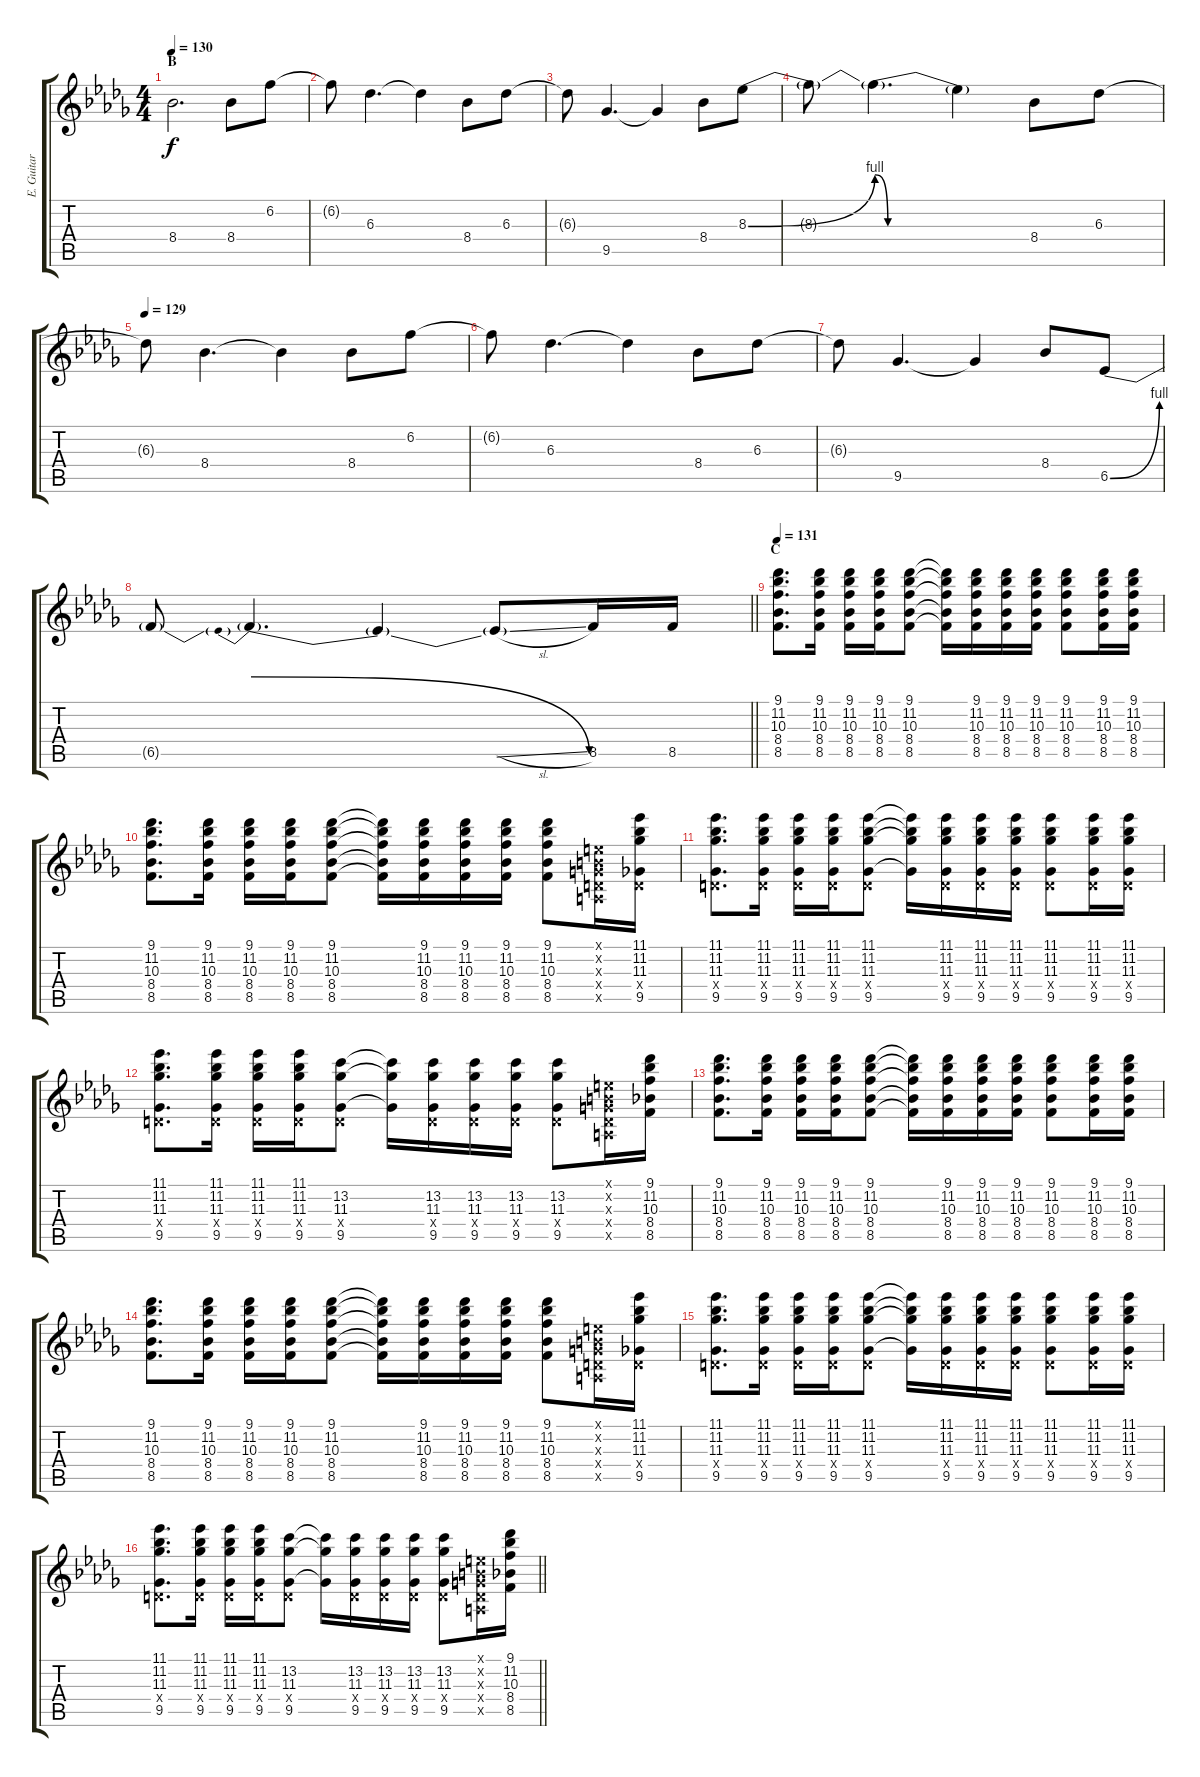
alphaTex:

\track ("E. Guitar II" "E. Guitar ") {instrument overdrivenguitar}
\staff {score tabs}
\tuning (E4 B3 G3 D3 A2 E2) {hide}
\ts (4 4)
\section ("" "B")
\tempo 130
\clef g2
\ks db
8.4.2{d dy f} 8.4.8 6.2.8 |
6.2{t}.8 6.3.4{d} 6.3{t}.4 8.4.8 6.3.8 |
6.3{t}.8 9.5.4{d} 9.5{t}.4 8.4.8 8.3{be (bend 0 0 60 4)}.8 |
8.3{t}.8 8.3{be (custom 0 4 5 0 13 0 30 0 60 0) t}.4{d} 8.3{t}.4 8.4.8 6.3.8 |
\tempo 129
6.3{t}.8 8.4.4{d} 8.4{t}.4 8.4.8 6.2.8 |
6.2{t}.8 6.3.4{d} 6.3{t}.4 8.4.8 6.3.8 |
6.3{t}.8 9.5.4{d} 9.5{t}.4 8.4.8 6.5{be (bend 0 0 60 4)}.8 |
\barLineRight lightlight
6.5{t}.8 6.5{be (prebendrelease 0 4 60 0) t}.4{d} 6.5{t}.4 6.5{sl t}.8 8.5.16 8.5.16 |
\section ("" "C")
\tempo 131
(9.1 11.2 10.3 8.4 8.5).8{d} (9.1 11.2 10.3 8.4 8.5).16 (9.1 11.2 10.3 8.4 8.5).16 (9.1 11.2 10.3 8.4 8.5).16 (9.1 11.2 10.3 8.4 8.5).8 (9.1{t} 11.2{t} 10.3{t} 8.4{t} 8.5{t}).16 (9.1 11.2 10.3 8.4 8.5).16 (9.1 11.2 10.3 8.4 8.5).16 (9.1 11.2 10.3 8.4 8.5).16 (9.1 11.2 10.3 8.4 8.5).8 (9.1 11.2 10.3 8.4 8.5).16 (9.1 11.2 10.3 8.4 8.5).16 |
(9.1 11.2 10.3 8.4 8.5).8{d} (9.1 11.2 10.3 8.4 8.5).16 (9.1 11.2 10.3 8.4 8.5).16 (9.1 11.2 10.3 8.4 8.5).16 (9.1 11.2 10.3 8.4 8.5).8 (9.1{t} 11.2{t} 10.3{t} 8.4{t} 8.5{t}).16 (9.1 11.2 10.3 8.4 8.5).16 (9.1 11.2 10.3 8.4 8.5).16 (9.1 11.2 10.3 8.4 8.5).16 (9.1 11.2 10.3 8.4 8.5).8 (0.1{x} 0.2{x} 0.3{x} 0.4{x} 0.5{x}).16 (11.1 11.2 11.3 0.4{x} 9.5).16 |
(11.1 11.2 11.3 0.4{x} 9.5).8{d} (11.1 11.2 11.3 0.4{x} 9.5).16 (11.1 11.2 11.3 0.4{x} 9.5).16 (11.1 11.2 11.3 0.4{x} 9.5).16 (11.1 11.2 11.3 0.4{x} 9.5).8 (11.1{t} 11.2{t} 11.3{t} 9.5{t}).16 (11.1 11.2 11.3 0.4{x} 9.5).16 (11.1 11.2 11.3 0.4{x} 9.5).16 (11.1 11.2 11.3 0.4{x} 9.5).16 (11.1 11.2 11.3 0.4{x} 9.5).8 (11.1 11.2 11.3 0.4{x} 9.5).16 (11.1 11.2 11.3 0.4{x} 9.5).16 |
(11.1 11.2 11.3 0.4{x} 9.5).8{d} (11.1 11.2 11.3 0.4{x} 9.5).16 (11.1 11.2 11.3 0.4{x} 9.5).16 (11.1 11.2 11.3 0.4{x} 9.5).16 (13.2 11.3 0.4{x} 9.5).8 (13.2{t} 11.3{t} 9.5{t}).16 (13.2 11.3 0.4{x} 9.5).16 (13.2 11.3 0.4{x} 9.5).16 (13.2 11.3 0.4{x} 9.5).16 (13.2 11.3 0.4{x} 9.5).8 (0.1{x} 0.2{x} 0.3{x} 0.4{x} 0.5{x}).16 (9.1 11.2 10.3 8.4 8.5).16 |
(9.1 11.2 10.3 8.4 8.5).8{d} (9.1 11.2 10.3 8.4 8.5).16 (9.1 11.2 10.3 8.4 8.5).16 (9.1 11.2 10.3 8.4 8.5).16 (9.1 11.2 10.3 8.4 8.5).8 (9.1{t} 11.2{t} 10.3{t} 8.4{t} 8.5{t}).16 (9.1 11.2 10.3 8.4 8.5).16 (9.1 11.2 10.3 8.4 8.5).16 (9.1 11.2 10.3 8.4 8.5).16 (9.1 11.2 10.3 8.4 8.5).8 (9.1 11.2 10.3 8.4 8.5).16 (9.1 11.2 10.3 8.4 8.5).16 |
(9.1 11.2 10.3 8.4 8.5).8{d} (9.1 11.2 10.3 8.4 8.5).16 (9.1 11.2 10.3 8.4 8.5).16 (9.1 11.2 10.3 8.4 8.5).16 (9.1 11.2 10.3 8.4 8.5).8 (9.1{t} 11.2{t} 10.3{t} 8.4{t} 8.5{t}).16 (9.1 11.2 10.3 8.4 8.5).16 (9.1 11.2 10.3 8.4 8.5).16 (9.1 11.2 10.3 8.4 8.5).16 (9.1 11.2 10.3 8.4 8.5).8 (0.1{x} 0.2{x} 0.3{x} 0.4{x} 0.5{x}).16 (11.1 11.2 11.3 0.4{x} 9.5).16 |
(11.1 11.2 11.3 0.4{x} 9.5).8{d} (11.1 11.2 11.3 0.4{x} 9.5).16 (11.1 11.2 11.3 0.4{x} 9.5).16 (11.1 11.2 11.3 0.4{x} 9.5).16 (11.1 11.2 11.3 0.4{x} 9.5).8 (11.1{t} 11.2{t} 11.3{t} 9.5{t}).16 (11.1 11.2 11.3 0.4{x} 9.5).16 (11.1 11.2 11.3 0.4{x} 9.5).16 (11.1 11.2 11.3 0.4{x} 9.5).16 (11.1 11.2 11.3 0.4{x} 9.5).8 (11.1 11.2 11.3 0.4{x} 9.5).16 (11.1 11.2 11.3 0.4{x} 9.5).16 |
\barLineRight lightlight
(11.1 11.2 11.3 0.4{x} 9.5).8{d} (11.1 11.2 11.3 0.4{x} 9.5).16 (11.1 11.2 11.3 0.4{x} 9.5).16 (11.1 11.2 11.3 0.4{x} 9.5).16 (13.2 11.3 0.4{x} 9.5).8 (13.2{t} 11.3{t} 9.5{t}).16 (13.2 11.3 0.4{x} 9.5).16 (13.2 11.3 0.4{x} 9.5).16 (13.2 11.3 0.4{x} 9.5).16 (13.2 11.3 0.4{x} 9.5).8 (0.1{x} 0.2{x} 0.3{x} 0.4{x} 0.5{x}).16 (9.1 11.2 10.3 8.4 8.5).16
